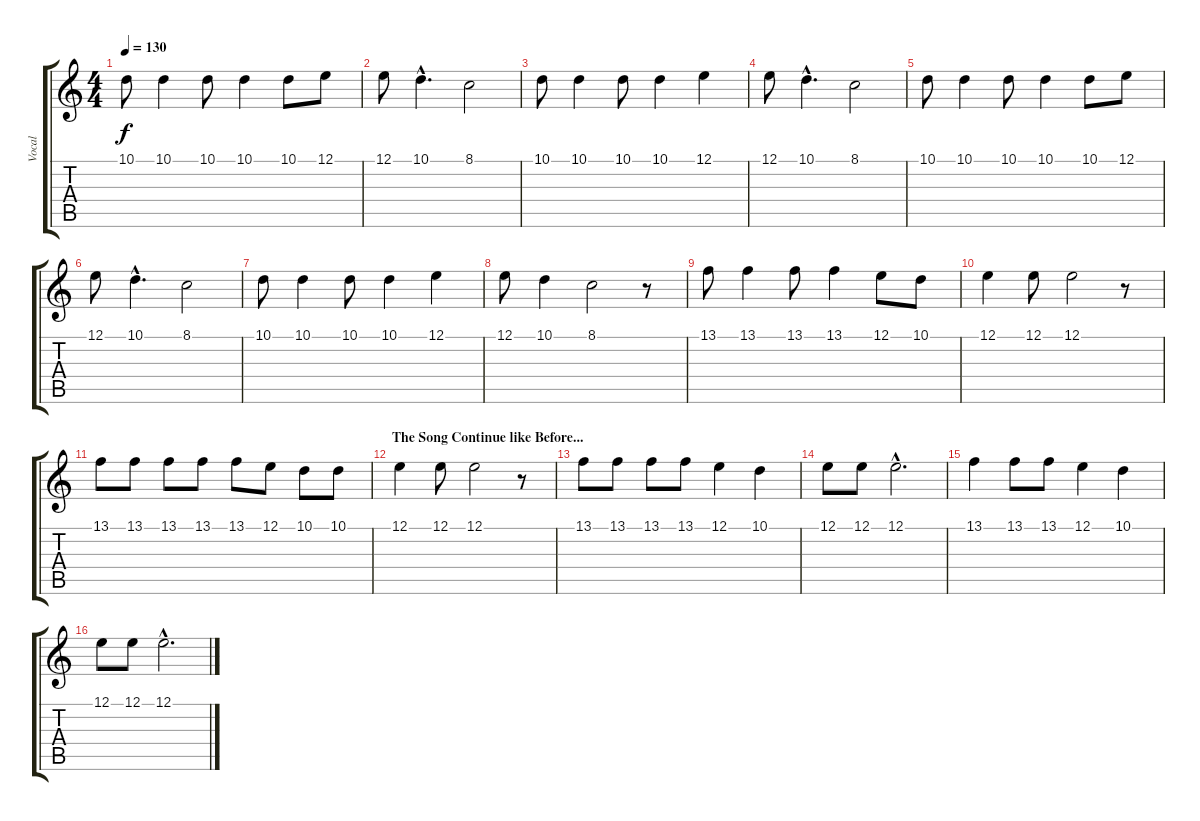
\track ("Vocal" "Vocal") {instrument electricgrandpiano}
\staff {score tabs}
\tuning (E4 B3 G3 D3 A2 E2) {hide}
\ts (4 4)
\tempo 130
\clef g2
\ks c
10.1.8{dy f} 10.1.4 10.1.8 10.1.4 10.1.8 12.1.8 |
12.1.8 10.1{hac}.4{d} 8.1.2 |
10.1.8 10.1.4 10.1.8 10.1.4 12.1.4 |
12.1.8 10.1{hac}.4{d} 8.1.2 |
10.1.8 10.1.4 10.1.8 10.1.4 10.1.8 12.1.8 |
12.1.8 10.1{hac}.4{d} 8.1.2 |
10.1.8 10.1.4 10.1.8 10.1.4 12.1.4 |
12.1.8 10.1.4 8.1.2 r.8 |
13.1.8 13.1.4 13.1.8 13.1.4 12.1.8 10.1.8 |
12.1.4 12.1.8 12.1.2 r.8 |
13.1.8 13.1.8 13.1.8 13.1.8 13.1.8 12.1.8 10.1.8 10.1.8 |
\section ("" "The Song Continue like Before...")
12.1.4 12.1.8 12.1.2 r.8 |
13.1.8 13.1.8 13.1.8 13.1.8 12.1.4 10.1.4 |
12.1.8 12.1.8 12.1{hac}.2{d} |
13.1.4 13.1.8 13.1.8 12.1.4 10.1.4 |
12.1.8 12.1.8 12.1{hac}.2{d}
